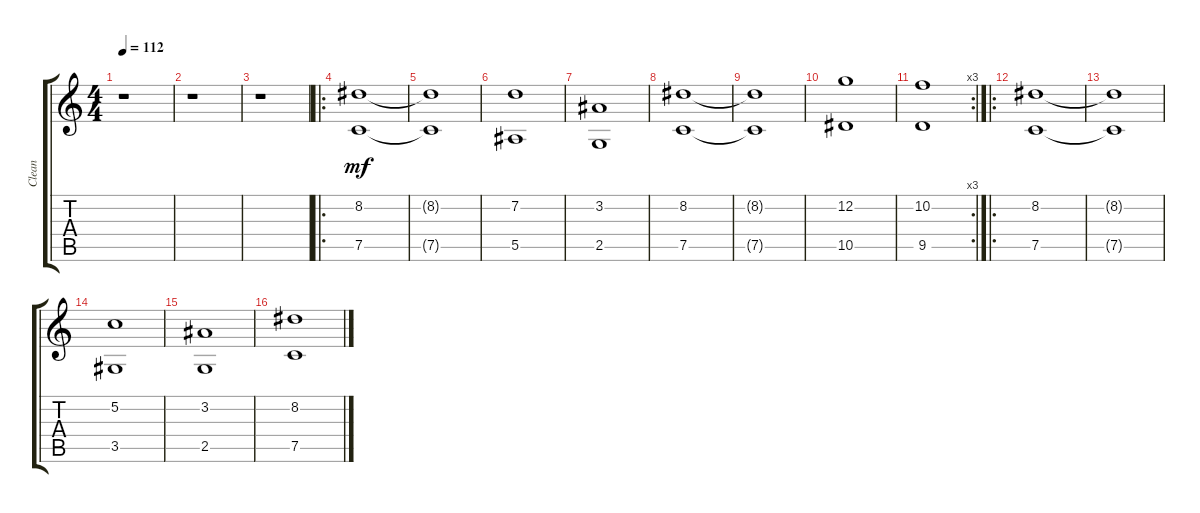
\track ("Clean" "Clean") {instrument electricguitarclean}
\staff {score tabs}
\tuning (C4 G3 Eb3 Bb2 F2 Bb2) {hide}
\ts (4 4)
\tempo 112
\clef g2
\ks c
r.1{dy mf} |
r.1 |
r.1 |
\ro
(8.2 7.5).1 |
(8.2{t} 7.5{t}).1 |
(7.2 5.5).1 |
(3.2 2.5).1 |
(8.2 7.5).1 |
(8.2{t} 7.5{t}).1 |
(12.2 10.5).1 |
\rc 3
(10.2 9.5).1 |
\ro
(8.2 7.5).1 |
(8.2{t} 7.5{t}).1 |
(5.2 3.5).1 |
(3.2 2.5).1 |
(8.2 7.5).1
